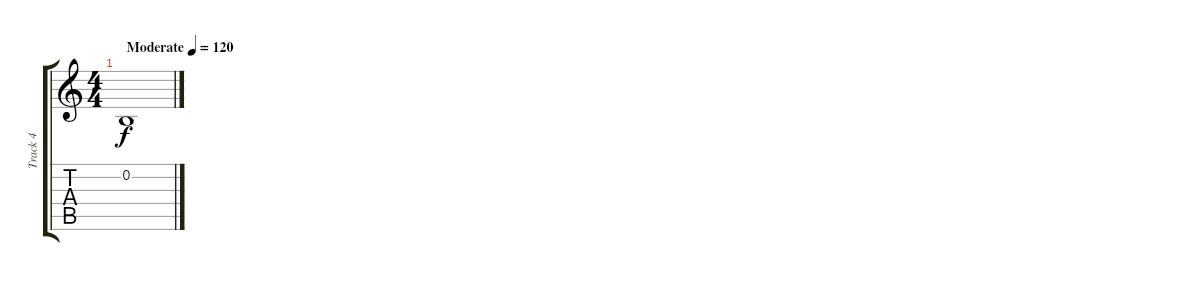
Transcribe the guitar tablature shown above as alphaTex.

\track ("Track 4" "Track 4") {instrument celesta}
\staff {score tabs}
\tuning (E4 B3 G3 D3 A2 E2) {hide}
\ts (4 4)
\tempo (120 "Moderate")
\clef g2
\ks c
0.2.1{dy f instrument celesta}
